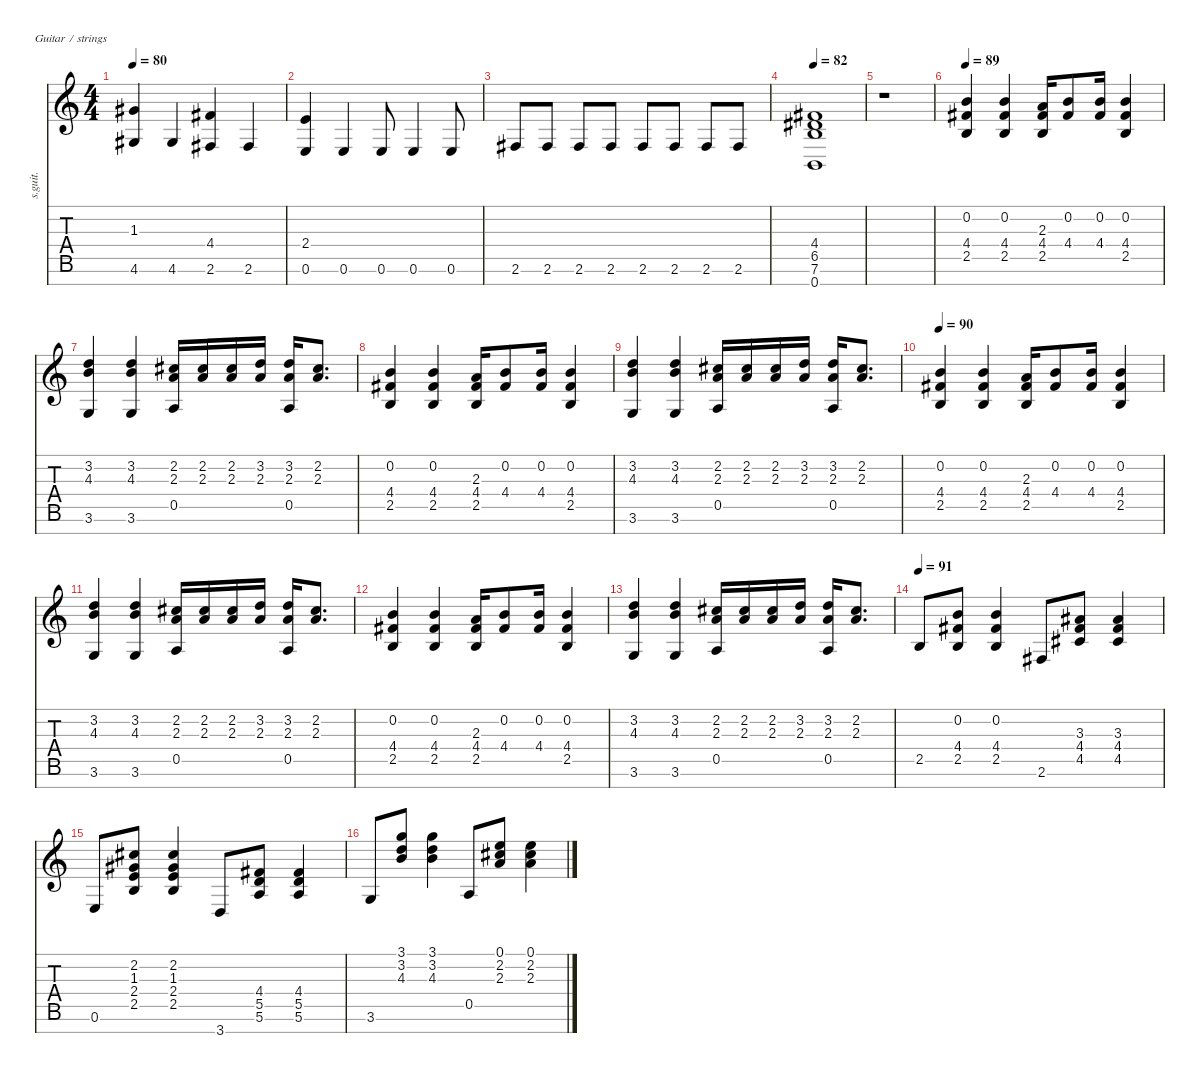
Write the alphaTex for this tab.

\defaultSystemsLayout 4
\hideDynamics
\bracketExtendMode nobrackets
\track ("Axl Rose (Piano)" "s.guit.") {instrument acousticgrandpiano}
\staff {score tabs}
\tuning (E4 B3 G3 D3 A2 E2 B1)
\displaytranspose 12
\ts (4 4)
\tempo 80
\clef g2
\ks c
(1.3{acc #} 4.6{acc #}).4{lyrics (0 "") lyrics (1 "") lyrics (2 "") lyrics (3 "") lyrics (4 "") dy f} 4.6{acc #}.4{lyrics (0 "") lyrics (1 "") lyrics (2 "") lyrics (3 "") lyrics (4 "")} (4.4{acc #} 2.6{acc #}).4{lyrics (0 "") lyrics (1 "") lyrics (2 "") lyrics (3 "") lyrics (4 "")} 2.6{acc #}.4{lyrics (0 "") lyrics (1 "") lyrics (2 "") lyrics (3 "") lyrics (4 "")} |
(2.4 0.6).4{lyrics (0 "") lyrics (1 "") lyrics (2 "") lyrics (3 "") lyrics (4 "")} 0.6.4{lyrics (0 "") lyrics (1 "") lyrics (2 "") lyrics (3 "") lyrics (4 "")} 0.6.8{lyrics (0 "") lyrics (1 "") lyrics (2 "") lyrics (3 "") lyrics (4 "")} 0.6.4{lyrics (0 "") lyrics (1 "") lyrics (2 "") lyrics (3 "") lyrics (4 "")} 0.6.8{lyrics (0 "") lyrics (1 "") lyrics (2 "") lyrics (3 "") lyrics (4 "")} |
2.6{acc #}.8{lyrics (0 "") lyrics (1 "") lyrics (2 "") lyrics (3 "") lyrics (4 "")} 2.6{acc #}.8{lyrics (0 "") lyrics (1 "") lyrics (2 "") lyrics (3 "") lyrics (4 "")} 2.6{acc #}.8{lyrics (0 "") lyrics (1 "") lyrics (2 "") lyrics (3 "") lyrics (4 "")} 2.6{acc #}.8{lyrics (0 "") lyrics (1 "") lyrics (2 "") lyrics (3 "") lyrics (4 "")} 2.6{acc #}.8{lyrics (0 "") lyrics (1 "") lyrics (2 "") lyrics (3 "") lyrics (4 "")} 2.6{acc #}.8{lyrics (0 "") lyrics (1 "") lyrics (2 "") lyrics (3 "") lyrics (4 "")} 2.6{acc #}.8{lyrics (0 "") lyrics (1 "") lyrics (2 "") lyrics (3 "") lyrics (4 "")} 2.6{acc #}.8{lyrics (0 "") lyrics (1 "") lyrics (2 "") lyrics (3 "") lyrics (4 "")} |
\tempo 82
(4.4{acc #} 6.5{acc #} 7.6 0.7).1{lyrics (0 "") lyrics (1 "") lyrics (2 "") lyrics (3 "") lyrics (4 "")} |
r.1 |
\tempo 89
(0.2 4.4{acc #} 2.5).4{lyrics (0 "") lyrics (1 "") lyrics (2 "") lyrics (3 "") lyrics (4 "")} (0.2 4.4{acc #} 2.5).4{lyrics (0 "") lyrics (1 "") lyrics (2 "") lyrics (3 "") lyrics (4 "")} (2.3 4.4{acc #} 2.5).16{lyrics (0 "") lyrics (1 "") lyrics (2 "") lyrics (3 "") lyrics (4 "")} (0.2 4.4{acc #}).8{lyrics (0 "") lyrics (1 "") lyrics (2 "") lyrics (3 "") lyrics (4 "")} (0.2 4.4{acc #}).16{lyrics (0 "") lyrics (1 "") lyrics (2 "") lyrics (3 "") lyrics (4 "")} (0.2 4.4{acc #} 2.5).4{lyrics (0 "") lyrics (1 "") lyrics (2 "") lyrics (3 "") lyrics (4 "")} |
(3.2 4.3 3.6).4{lyrics (0 "") lyrics (1 "") lyrics (2 "") lyrics (3 "") lyrics (4 "")} (3.2 4.3 3.6).4{lyrics (0 "") lyrics (1 "") lyrics (2 "") lyrics (3 "") lyrics (4 "")} (2.2{acc #} 2.3 0.5).16{lyrics (0 "") lyrics (1 "") lyrics (2 "") lyrics (3 "") lyrics (4 "")} (2.2{acc #} 2.3).16{lyrics (0 "") lyrics (1 "") lyrics (2 "") lyrics (3 "") lyrics (4 "")} (2.2{acc #} 2.3).16{lyrics (0 "") lyrics (1 "") lyrics (2 "") lyrics (3 "") lyrics (4 "")} (3.2 2.3).16{lyrics (0 "") lyrics (1 "") lyrics (2 "") lyrics (3 "") lyrics (4 "")} (3.2 2.3 0.5).16{lyrics (0 "") lyrics (1 "") lyrics (2 "") lyrics (3 "") lyrics (4 "")} (2.2{acc #} 2.3).8{d lyrics (0 "") lyrics (1 "") lyrics (2 "") lyrics (3 "") lyrics (4 "")} |
(0.2 4.4{acc #} 2.5).4{lyrics (0 "") lyrics (1 "") lyrics (2 "") lyrics (3 "") lyrics (4 "")} (0.2 4.4{acc #} 2.5).4{lyrics (0 "") lyrics (1 "") lyrics (2 "") lyrics (3 "") lyrics (4 "")} (2.3 4.4{acc #} 2.5).16{lyrics (0 "") lyrics (1 "") lyrics (2 "") lyrics (3 "") lyrics (4 "")} (0.2 4.4{acc #}).8{lyrics (0 "") lyrics (1 "") lyrics (2 "") lyrics (3 "") lyrics (4 "")} (0.2 4.4{acc #}).16{lyrics (0 "") lyrics (1 "") lyrics (2 "") lyrics (3 "") lyrics (4 "")} (0.2 4.4{acc #} 2.5).4{lyrics (0 "") lyrics (1 "") lyrics (2 "") lyrics (3 "") lyrics (4 "")} |
(3.2 4.3 3.6).4{lyrics (0 "") lyrics (1 "") lyrics (2 "") lyrics (3 "") lyrics (4 "")} (3.2 4.3 3.6).4{lyrics (0 "") lyrics (1 "") lyrics (2 "") lyrics (3 "") lyrics (4 "")} (2.2{acc #} 2.3 0.5).16{lyrics (0 "") lyrics (1 "") lyrics (2 "") lyrics (3 "") lyrics (4 "")} (2.2{acc #} 2.3).16{lyrics (0 "") lyrics (1 "") lyrics (2 "") lyrics (3 "") lyrics (4 "")} (2.2{acc #} 2.3).16{lyrics (0 "") lyrics (1 "") lyrics (2 "") lyrics (3 "") lyrics (4 "")} (3.2 2.3).16{lyrics (0 "") lyrics (1 "") lyrics (2 "") lyrics (3 "") lyrics (4 "")} (3.2 2.3 0.5).16{lyrics (0 "") lyrics (1 "") lyrics (2 "") lyrics (3 "") lyrics (4 "")} (2.2{acc #} 2.3).8{d lyrics (0 "") lyrics (1 "") lyrics (2 "") lyrics (3 "") lyrics (4 "")} |
\tempo 90
(0.2 4.4{acc #} 2.5).4{lyrics (0 "") lyrics (1 "") lyrics (2 "") lyrics (3 "") lyrics (4 "")} (0.2 4.4{acc #} 2.5).4{lyrics (0 "") lyrics (1 "") lyrics (2 "") lyrics (3 "") lyrics (4 "")} (2.3 4.4{acc #} 2.5).16{lyrics (0 "") lyrics (1 "") lyrics (2 "") lyrics (3 "") lyrics (4 "")} (0.2 4.4{acc #}).8{lyrics (0 "") lyrics (1 "") lyrics (2 "") lyrics (3 "") lyrics (4 "")} (0.2 4.4{acc #}).16{lyrics (0 "") lyrics (1 "") lyrics (2 "") lyrics (3 "") lyrics (4 "")} (0.2 4.4{acc #} 2.5).4{lyrics (0 "") lyrics (1 "") lyrics (2 "") lyrics (3 "") lyrics (4 "")} |
(3.2 4.3 3.6).4{lyrics (0 "") lyrics (1 "") lyrics (2 "") lyrics (3 "") lyrics (4 "")} (3.2 4.3 3.6).4{lyrics (0 "") lyrics (1 "") lyrics (2 "") lyrics (3 "") lyrics (4 "")} (2.2{acc #} 2.3 0.5).16{lyrics (0 "") lyrics (1 "") lyrics (2 "") lyrics (3 "") lyrics (4 "")} (2.2{acc #} 2.3).16{lyrics (0 "") lyrics (1 "") lyrics (2 "") lyrics (3 "") lyrics (4 "")} (2.2{acc #} 2.3).16{lyrics (0 "") lyrics (1 "") lyrics (2 "") lyrics (3 "") lyrics (4 "")} (3.2 2.3).16{lyrics (0 "") lyrics (1 "") lyrics (2 "") lyrics (3 "") lyrics (4 "")} (3.2 2.3 0.5).16{lyrics (0 "") lyrics (1 "") lyrics (2 "") lyrics (3 "") lyrics (4 "")} (2.2{acc #} 2.3).8{d lyrics (0 "") lyrics (1 "") lyrics (2 "") lyrics (3 "") lyrics (4 "")} |
(0.2 4.4{acc #} 2.5).4{lyrics (0 "") lyrics (1 "") lyrics (2 "") lyrics (3 "") lyrics (4 "")} (0.2 4.4{acc #} 2.5).4{lyrics (0 "") lyrics (1 "") lyrics (2 "") lyrics (3 "") lyrics (4 "")} (2.3 4.4{acc #} 2.5).16{lyrics (0 "") lyrics (1 "") lyrics (2 "") lyrics (3 "") lyrics (4 "")} (0.2 4.4{acc #}).8{lyrics (0 "") lyrics (1 "") lyrics (2 "") lyrics (3 "") lyrics (4 "")} (0.2 4.4{acc #}).16{lyrics (0 "") lyrics (1 "") lyrics (2 "") lyrics (3 "") lyrics (4 "")} (0.2 4.4{acc #} 2.5).4{lyrics (0 "") lyrics (1 "") lyrics (2 "") lyrics (3 "") lyrics (4 "")} |
(3.2 4.3 3.6).4{lyrics (0 "") lyrics (1 "") lyrics (2 "") lyrics (3 "") lyrics (4 "")} (3.2 4.3 3.6).4{lyrics (0 "") lyrics (1 "") lyrics (2 "") lyrics (3 "") lyrics (4 "")} (2.2{acc #} 2.3 0.5).16{lyrics (0 "") lyrics (1 "") lyrics (2 "") lyrics (3 "") lyrics (4 "")} (2.2{acc #} 2.3).16{lyrics (0 "") lyrics (1 "") lyrics (2 "") lyrics (3 "") lyrics (4 "")} (2.2{acc #} 2.3).16{lyrics (0 "") lyrics (1 "") lyrics (2 "") lyrics (3 "") lyrics (4 "")} (3.2 2.3).16{lyrics (0 "") lyrics (1 "") lyrics (2 "") lyrics (3 "") lyrics (4 "")} (3.2 2.3 0.5).16{lyrics (0 "") lyrics (1 "") lyrics (2 "") lyrics (3 "") lyrics (4 "")} (2.2{acc #} 2.3).8{d lyrics (0 "") lyrics (1 "") lyrics (2 "") lyrics (3 "") lyrics (4 "")} |
\tempo 91
2.5.8{lyrics (0 "") lyrics (1 "") lyrics (2 "") lyrics (3 "") lyrics (4 "")} (0.2 4.4{acc #} 2.5).8{lyrics (0 "") lyrics (1 "") lyrics (2 "") lyrics (3 "") lyrics (4 "")} (0.2 4.4{acc #} 2.5).4{lyrics (0 "") lyrics (1 "") lyrics (2 "") lyrics (3 "") lyrics (4 "")} 2.6{acc #}.8{lyrics (0 "") lyrics (1 "") lyrics (2 "") lyrics (3 "") lyrics (4 "")} (3.3{acc #} 4.4{acc #} 4.5{acc #}).8{lyrics (0 "") lyrics (1 "") lyrics (2 "") lyrics (3 "") lyrics (4 "")} (3.3{acc #} 4.4{acc #} 4.5{acc #}).4{lyrics (0 "") lyrics (1 "") lyrics (2 "") lyrics (3 "") lyrics (4 "")} |
0.6.8{lyrics (0 "") lyrics (1 "") lyrics (2 "") lyrics (3 "") lyrics (4 "")} (2.2{acc #} 1.3{acc #} 2.4 2.5).8{lyrics (0 "") lyrics (1 "") lyrics (2 "") lyrics (3 "") lyrics (4 "")} (2.2{acc #} 1.3{acc #} 2.4 2.5).4{lyrics (0 "") lyrics (1 "") lyrics (2 "") lyrics (3 "") lyrics (4 "")} 3.7.8{lyrics (0 "") lyrics (1 "") lyrics (2 "") lyrics (3 "") lyrics (4 "")} (4.4{acc #} 5.5 5.6).8{lyrics (0 "") lyrics (1 "") lyrics (2 "") lyrics (3 "") lyrics (4 "")} (4.4{acc #} 5.5 5.6).4{lyrics (0 "") lyrics (1 "") lyrics (2 "") lyrics (3 "") lyrics (4 "")} |
3.6.8{lyrics (0 "") lyrics (1 "") lyrics (2 "") lyrics (3 "") lyrics (4 "")} (3.1 3.2 4.3).8{lyrics (0 "") lyrics (1 "") lyrics (2 "") lyrics (3 "") lyrics (4 "")} (3.1 3.2 4.3).4{lyrics (0 "") lyrics (1 "") lyrics (2 "") lyrics (3 "") lyrics (4 "")} 0.5.8{lyrics (0 "") lyrics (1 "") lyrics (2 "") lyrics (3 "") lyrics (4 "")} (0.1 2.2{acc #} 2.3).8{lyrics (0 "") lyrics (1 "") lyrics (2 "") lyrics (3 "") lyrics (4 "")} (0.1 2.2{acc #} 2.3).4{lyrics (0 "") lyrics (1 "") lyrics (2 "") lyrics (3 "") lyrics (4 "")}
